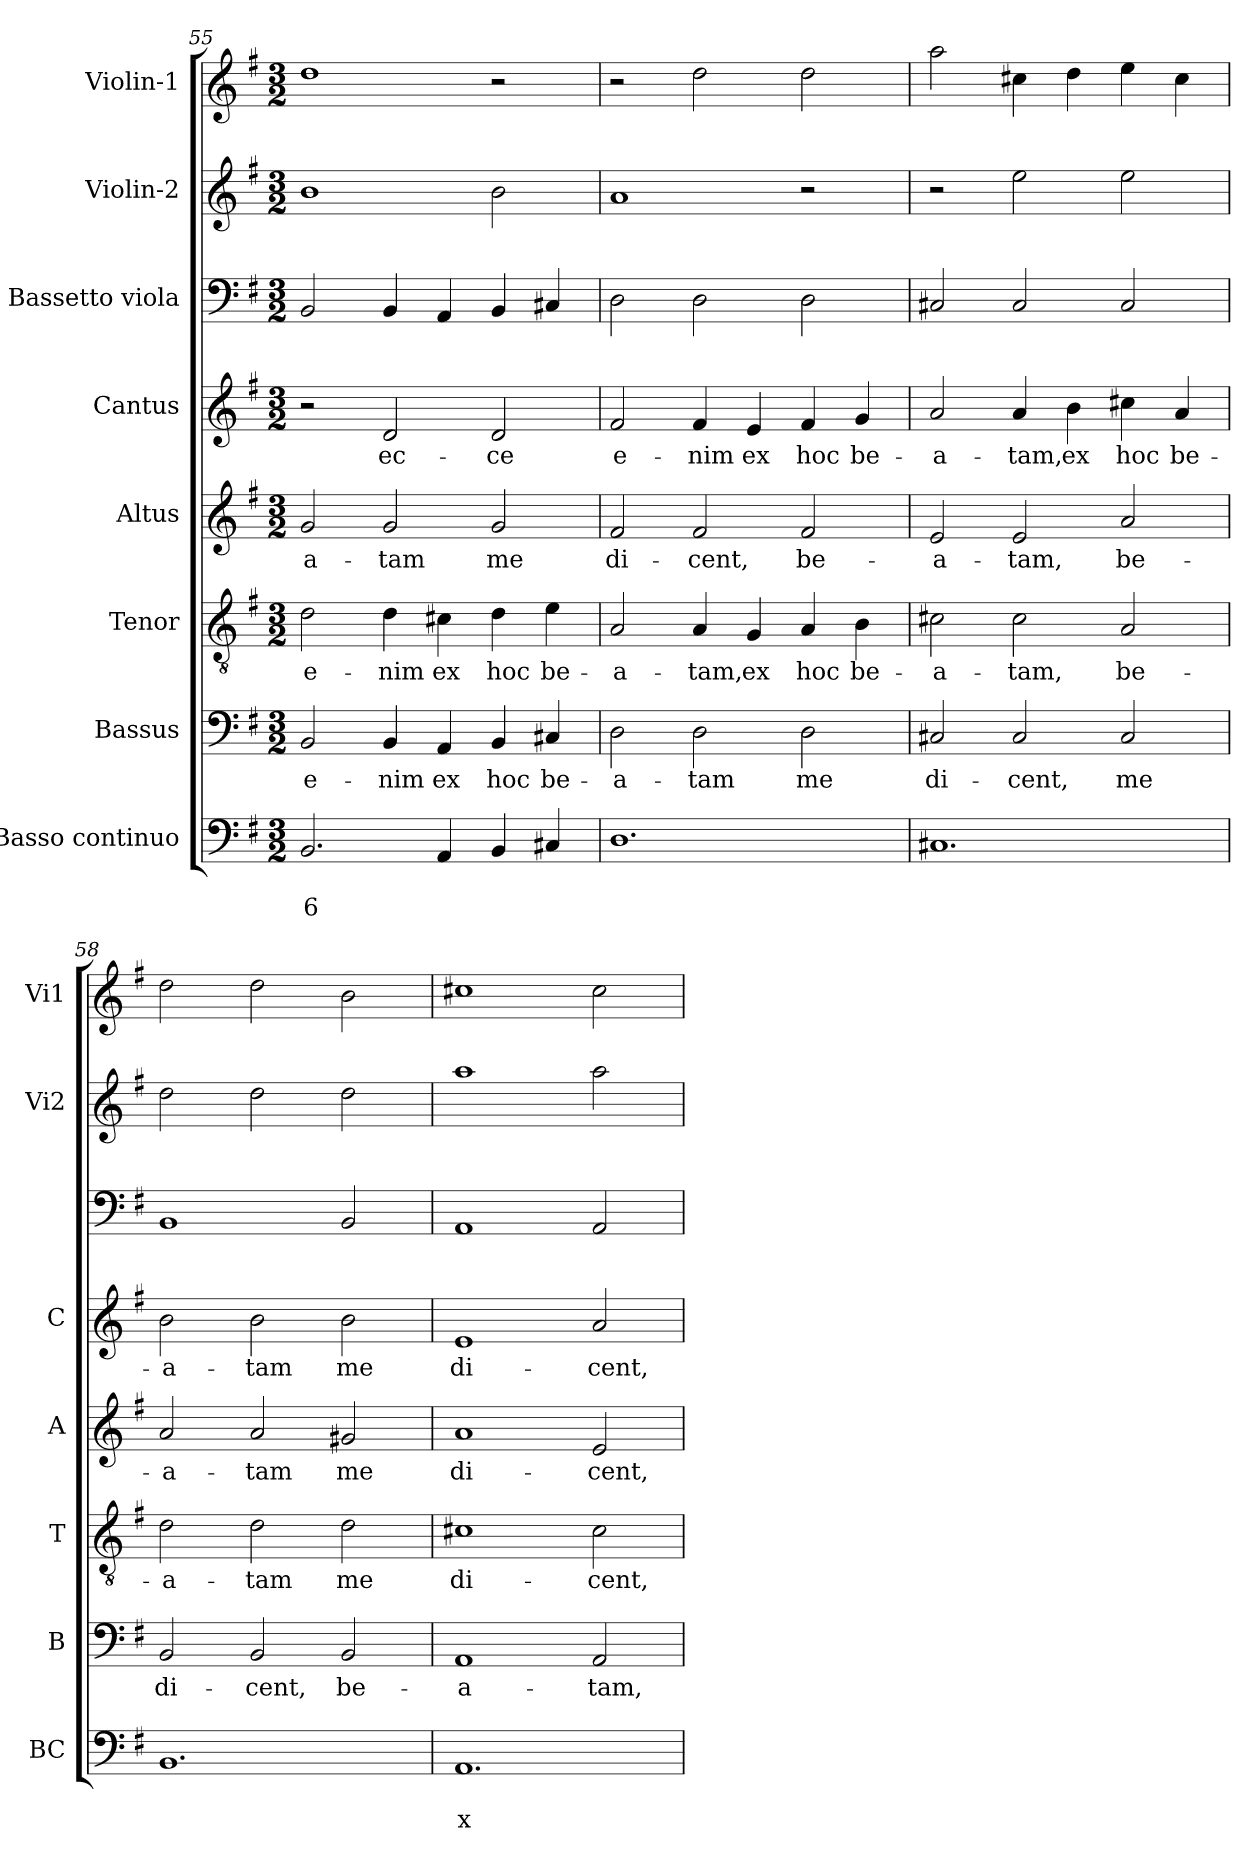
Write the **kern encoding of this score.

**kern	**text	**text	**kern	**text	**kern	**text	**kern	**text	**kern	**text	**kern	**kern	**kern
*part8	*part8	*part8	*part7	*part7	*part6	*part6	*part5	*part5	*part4	*part4	*part3	*part2	*part1
*staff8	*staff8	*staff8	*staff7	*staff7	*staff6	*staff6	*staff5	*staff5	*staff4	*staff4	*staff3	*staff2	*staff1
*I"Basso continuo	*	*	*I"Bassus	*	*I"Tenor	*	*I"Altus	*	*I"Cantus	*	*I"Bassetto viola	*I"Violin-2	*I"Violin-1
*I'BC	*	*	*I'B	*	*I'T	*	*I'A	*	*I'C	*	*	*I'Vi2	*I'Vi1
*clefF4	*	*	*clefF4	*	*clefGv2	*	*clefG2	*	*clefG2	*	*clefF4	*clefG2	*clefG2
*k[f#]	*	*	*k[f#]	*	*k[f#]	*	*k[f#]	*	*k[f#]	*	*k[f#]	*k[f#]	*k[f#]
*G:	*	*	*G:	*	*G:	*	*G:	*	*G:	*	*G:	*G:	*G:
*M3/2	*	*	*M3/2	*	*M3/2	*	*M3/2	*	*M3/2	*	*M3/2	*M3/2	*M3/2
=55	=55	=55	=55	=55	=55	=55	=55	=55	=55	=55	=55	=55	=55
!	!	!LO:LY:b	!	!LO:LY:b	!	!LO:LY:b	!	!LO:LY:b	!	!	!	!	!
2.BB/	.	6	2BB/	e-	2d\	e-	2g/	-a-	2r	.	2BB/	1b	1dd
!	!	!	!	!LO:LY:b	!	!LO:LY:b	!	!LO:LY:b	!	!LO:LY:b	!	!	!
.	.	.	4BB/	-nim	4d\	-nim	2g/	-tam	2d/	ec-	4BB/	.	.
!	!	!	!	!LO:LY:b	!	!LO:LY:b	!	!	!	!	!	!	!
4AA/	.	.	4AA/	ex	4c#X\	ex	.	.	.	.	4AA/	.	.
!	!	!	!	!LO:LY:b	!	!LO:LY:b	!	!LO:LY:b	!	!LO:LY:b	!	!	!
4BB/	.	.	4BB/	hoc	4d\	hoc	2g/	me	2d/	-ce	4BB/	2b\	2r
!	!	!	!	!LO:LY:b	!	!LO:LY:b	!	!	!	!	!	!	!
4C#X/	.	.	4C#X/	be-	4e\	be-	.	.	.	.	4C#X/	.	.
=56	=56	=56	=56	=56	=56	=56	=56	=56	=56	=56	=56	=56	=56
!	!	!	!	!LO:LY:b	!	!LO:LY:b	!	!LO:LY:b	!	!LO:LY:b	!	!	!
1.D	.	.	2D\	-a-	2A/	-a-	2f#/	di-	2f#/	e-	2D\	1a	2r
!	!	!	!	!LO:LY:b	!	!LO:LY:b	!	!LO:LY:b	!	!LO:LY:b	!	!	!
.	.	.	2D\	-tam	4A/	-tam,	2f#/	-cent,	4f#/	-nim	2D\	.	2dd\
!	!	!	!	!	!	!LO:LY:b	!	!	!	!LO:LY:b	!	!	!
.	.	.	.	.	4G/	ex	.	.	4e/	ex	.	.	.
!	!	!	!	!LO:LY:b	!	!LO:LY:b	!	!LO:LY:b	!	!LO:LY:b	!	!	!
.	.	.	2D\	me	4A/	hoc	2f#/	be-	4f#/	hoc	2D\	2r	2dd\
!	!	!	!	!	!	!LO:LY:b	!	!	!	!LO:LY:b	!	!	!
.	.	.	.	.	4B\	be-	.	.	4g/	be-	.	.	.
!!LO:LB:g=z
=57	=57	=57	=57	=57	=57	=57	=57	=57	=57	=57	=57	=57	=57
!	!	!	!	!LO:LY:b	!	!LO:LY:b	!	!LO:LY:b	!	!LO:LY:b	!	!	!
1.C#X	.	.	2C#X/	di-	2c#X\	-a-	2e/	-a-	2a/	-a-	2C#X/	2r	2aa\
!	!	!	!	!LO:LY:b	!	!LO:LY:b	!	!LO:LY:b	!	!LO:LY:b	!	!	!
.	.	.	2C#/	-cent,	2c#\	-tam,	2e/	-tam,	4a/	-tam,	2C#/	2ee\	4cc#X\
!	!	!	!	!	!	!	!	!	!	!LO:LY:b	!	!	!
.	.	.	.	.	.	.	.	.	4b\	ex	.	.	4dd\
!	!	!	!	!LO:LY:b	!	!LO:LY:b	!	!LO:LY:b	!	!LO:LY:b	!	!	!
.	.	.	2C#/	me	2A/	be-	2a/	be-	4cc#X\	hoc	2C#/	2ee\	4ee\
!	!	!	!	!	!	!	!	!	!	!LO:LY:b	!	!	!
.	.	.	.	.	.	.	.	.	4a/	be-	.	.	4cc#\
=58	=58	=58	=58	=58	=58	=58	=58	=58	=58	=58	=58	=58	=58
!	!	!	!	!LO:LY:b	!	!LO:LY:b	!	!LO:LY:b	!	!LO:LY:b	!	!	!
1.BB	.	.	2BB/	di-	2d\	-a-	2a/	-a-	2b\	-a-	1BB	2dd\	2dd\
!	!	!	!	!LO:LY:b	!	!LO:LY:b	!	!LO:LY:b	!	!LO:LY:b	!	!	!
.	.	.	2BB/	-cent,	2d\	-tam	2a/	-tam	2b\	-tam	.	2dd\	2dd\
!	!	!	!	!LO:LY:b	!	!LO:LY:b	!	!LO:LY:b	!	!LO:LY:b	!	!	!
.	.	.	2BB/	be-	2d\	me	2g#X/	me	2b\	me	2BB/	2dd\	2b\
=59	=59	=59	=59	=59	=59	=59	=59	=59	=59	=59	=59	=59	=59
!	!	!LO:LY:b	!	!LO:LY:b	!	!LO:LY:b	!	!LO:LY:b	!	!LO:LY:b	!	!	!
1.AA	.	x	1AA	-a-	1c#X	di-	1a	di-	1e	di-	1AA	1aa	1cc#X
!	!	!	!	!LO:LY:b	!	!LO:LY:b	!	!LO:LY:b	!	!LO:LY:b	!	!	!
.	.	.	2AA/	-tam,	2c#\	-cent,	2e/	-cent,	2a/	-cent,	2AA/	2aa\	2cc#\
=	=	=	=	=	=	=	=	=	=	=	=	=	=
*-	*-	*-	*-	*-	*-	*-	*-	*-	*-	*-	*-	*-	*-
